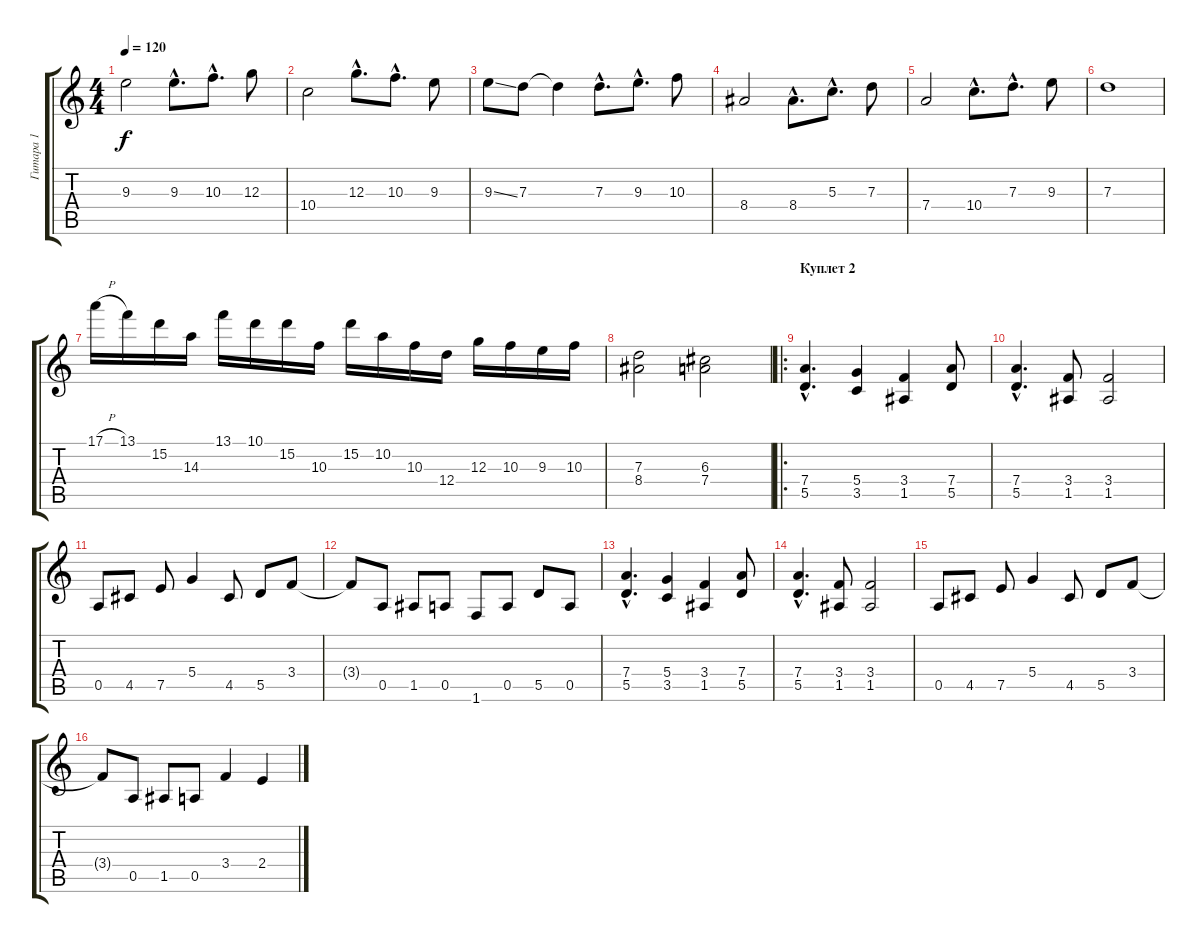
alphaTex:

\track ("Гитара 1" "Гитара 1") {instrument distortionguitar}
\staff {score tabs}
\tuning (E4 B3 G3 D3 A2 E2) {hide}
\ts (4 4)
\tempo 120
\clef g2
\ks c
9.3.2{dy f} 9.3{hac}.8{d} 10.3{hac}.8{d} 12.3.8 |
10.4.2 12.3{hac}.8{d} 10.3{hac}.8{d} 9.3.8 |
9.3{ss}.8 7.3.8 7.3{t}.4 7.3{hac}.8{d} 9.3{hac}.8{d} 10.3.8 |
8.4.2 8.4{hac}.8{d} 5.3{hac}.8{d} 7.3.8 |
7.4.2 10.4{hac}.8{d} 7.3{hac}.8{d} 9.3.8 |
7.3.1 |
17.1{h}.16 13.1.16 15.2.16 14.3.16 13.1.16 10.1.16 15.2.16 10.3.16 15.2.16 10.2.16 10.3.16 12.4.16 12.3.16 10.3.16 9.3.16 10.3.16 |
(7.3 8.4).2 (6.3 7.4).2 |
\ro
\section ("" "Куплет 2")
(7.4{hac} 5.5{hac}).4{d} (5.4 3.5).4 (3.4 1.5).4 (7.4 5.5).8 |
(7.4{hac} 5.5{hac}).4{d} (3.4 1.5).8 (3.4 1.5).2 |
0.5.8 4.5.8 7.5.8 5.4.4 4.5.8 5.5.8 3.4.8 |
3.4{t}.8 0.5.8 1.5.8 0.5.8 1.6.8 0.5.8 5.5.8 0.5.8 |
(7.4{hac} 5.5{hac}).4{d} (5.4 3.5).4 (3.4 1.5).4 (7.4 5.5).8 |
(7.4{hac} 5.5{hac}).4{d} (3.4 1.5).8 (3.4 1.5).2 |
0.5.8 4.5.8 7.5.8 5.4.4 4.5.8 5.5.8 3.4.8 |
3.4{t}.8 0.5.8 1.5.8 0.5.8 3.4.4 2.4.4
